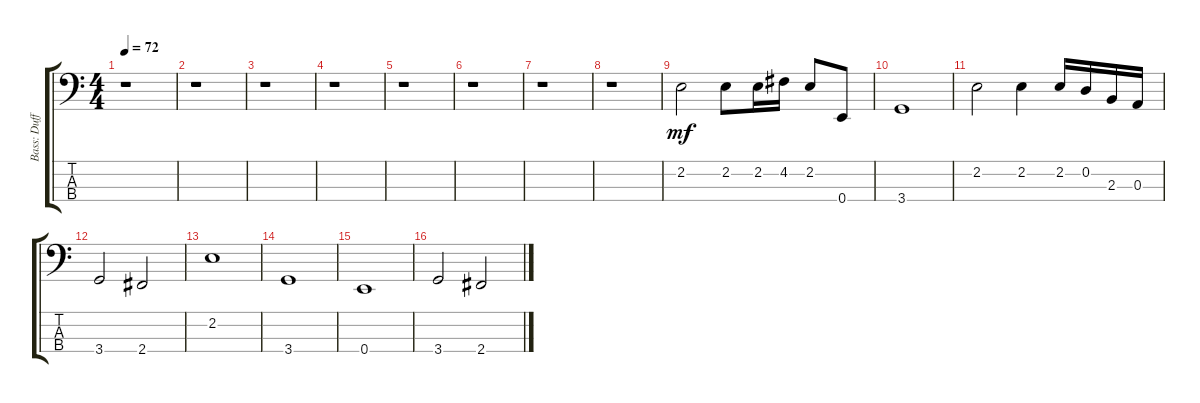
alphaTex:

\track ("Bass: Duff" "Bass: Duff") {instrument electricbassfinger}
\staff {score tabs}
\tuning (G2 D2 A1 E1) {hide}
\ts (4 4)
\tempo 72
\clef f4
\ks c
r.1{dy mf instrument electricbassfinger} |
r.1 |
r.1 |
r.1 |
r.1 |
r.1 |
r.1 |
r.1 |
2.2.2 2.2.8 2.2.16 4.2.16 2.2.8 0.4.8 |
3.4.1 |
2.2.2 2.2.4 2.2.16 0.2.16 2.3.16 0.3.16 |
3.4.2 2.4.2 |
2.2.1 |
3.4.1 |
0.4.1 |
3.4.2 2.4.2
